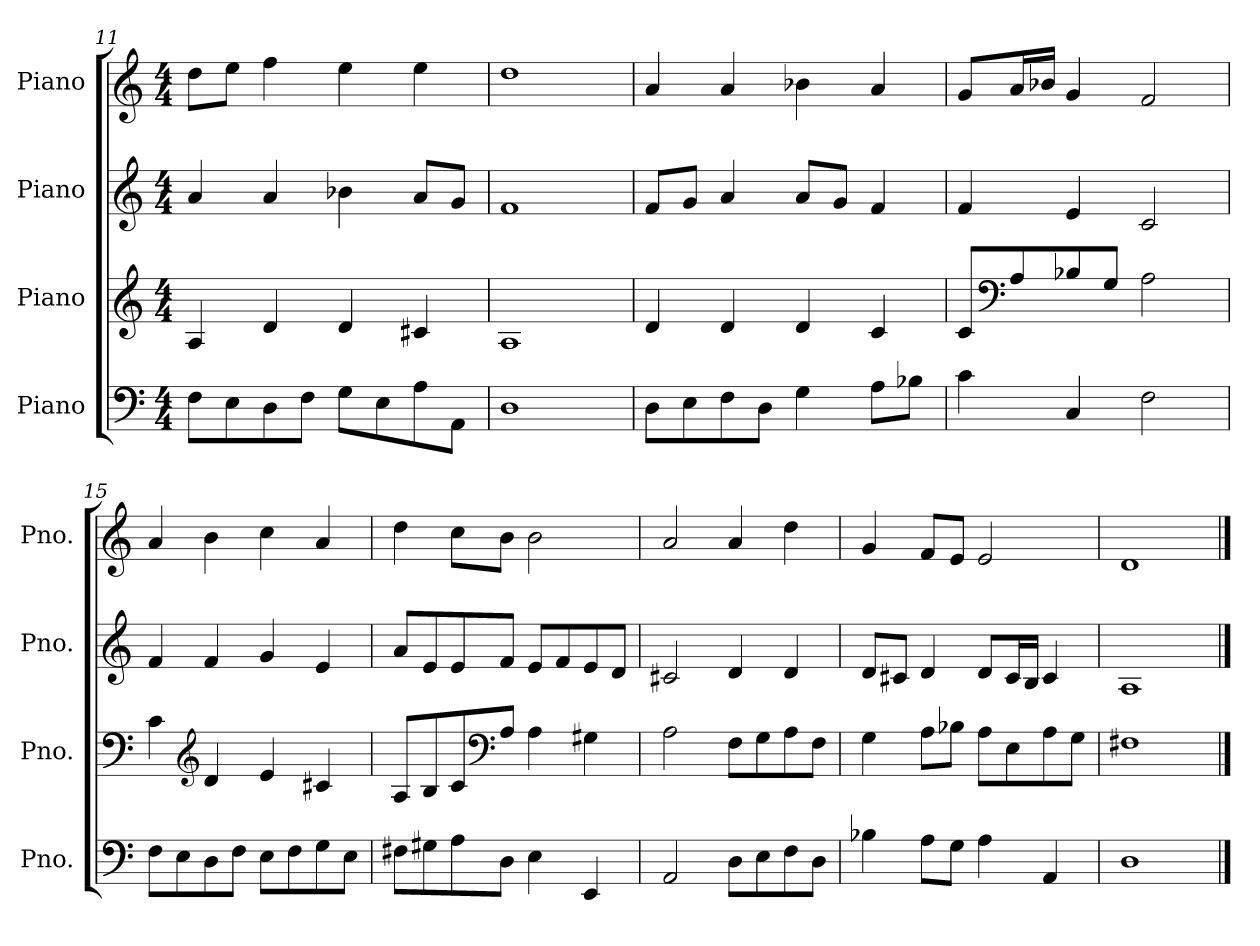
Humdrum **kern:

**kern	**kern	**kern	**kern
*part4	*part3	*part2	*part1
*staff4	*staff3	*staff2	*staff1
*I"Piano	*I"Piano	*I"Piano	*I"Piano
*I'Pno.	*I'Pno.	*I'Pno.	*I'Pno.
*clefF4	*clefG2	*clefG2	*clefG2
*k[]	*k[]	*k[]	*k[]
*M4/4	*M4/4	*M4/4	*M4/4
=11	=11	=11	=11
8F\L	4A/	4a/	8dd\L
8E\	.	.	8ee\J
8D\	4d/	4a/	4ff\
8F\J	.	.	.
8G\L	4d/	4b-X\	4ee\
8E\	.	.	.
8A\	4c#X/	8a/L	4ee\
8AA\J	.	8g/J	.
!!LO:LB:g=z
=12	=12	=12	=12
1D	1A	1f	1dd
=13	=13	=13	=13
8D\L	4d/	8f/L	4a/
8E\	.	8g/J	.
8F\	4d/	4a/	4a/
8D\J	.	.	.
4G\	4d/	8a/L	4b-X\
.	.	8g/J	.
8A\L	4c/	4f/	4a/
8B-X\J	.	.	.
=14	=14	=14	=14
4c\	8c/L	4f/	8g/L
*	*clefF4	*	*
.	8A/	.	16a/L
.	.	.	16b-X/JJ
4C/	8B-X/	4e/	4g/
.	8G/J	.	.
2F\	2A\	2c/	2f/
=15	=15	=15	=15
8F\L	4c\	4f/	4a/
8E\	.	.	.
*	*clefG2	*	*
8D\	4d/	4f/	4b\
8F\J	.	.	.
8E\L	4e/	4g/	4cc\
8F\	.	.	.
8G\	4c#X/	4e/	4a/
8E\J	.	.	.
=16	=16	=16	=16
8F#X\L	8A/L	8a/L	4dd\
8G#X\	8B/	8e/	.
8A\	8c/	8e/	8cc\L
*	*clefF4	*	*
8D\J	8A/J	8f/J	8b\J
4E\	4A\	8e/L	2b\
.	.	8f/	.
4EE/	4G#X\	8e/	.
.	.	8d/J	.
!!LO:PB:g=z
=17	=17	=17	=17
2AA/	2A\	2c#X/	2a/
8D\L	8F\L	4d/	4a/
8E\	8G\	.	.
8F\	8A\	4d/	4dd\
8D\J	8F\J	.	.
=18	=18	=18	=18
4B-X\	4G\	8d/L	4g/
.	.	8c#X/J	.
8A\L	8A\L	4d/	8f/L
8G\J	8B-X\J	.	8e/J
4A\	8A\L	8d/L	2e/
.	8E\	16c#/L	.
.	.	16B/JJ	.
4AA/	8A\	4c#/	.
.	8G\J	.	.
=19	=19	=19	=19
1D	1F#X	1A	1d
==	==	==	==
*-	*-	*-	*-
